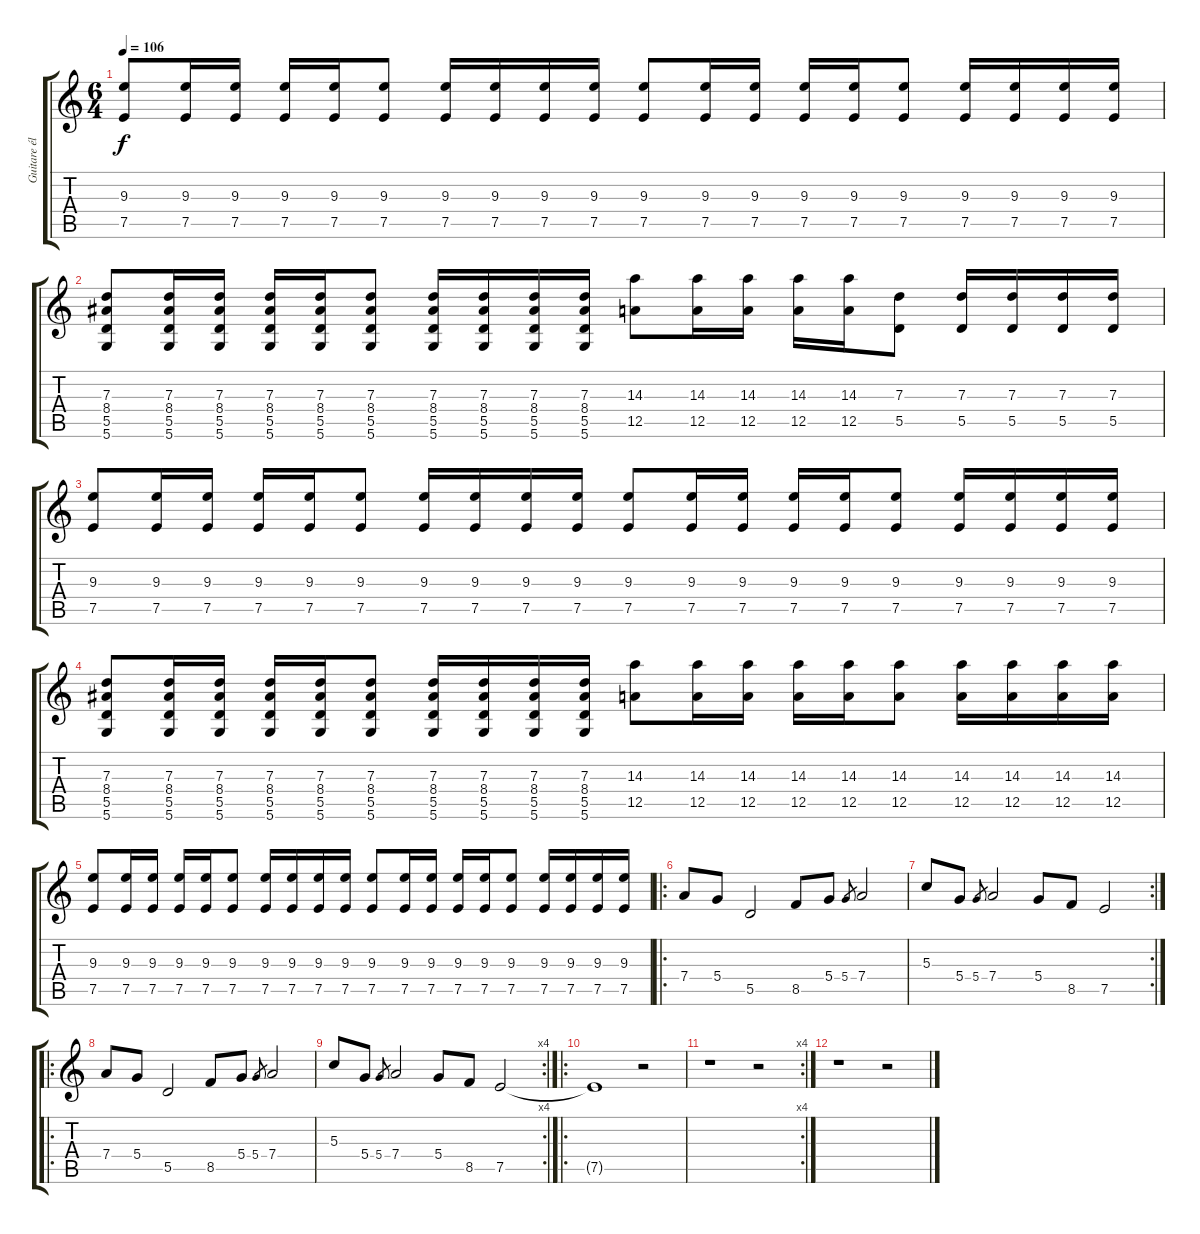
\track ("Guitare électrique 2" "Guitare él") {instrument distortionguitar}
\staff {score tabs}
\tuning (E4 B3 G3 D3 A2 D2) {hide}
\ts (6 4)
\tempo 106
\clef g2
\ks c
(9.3 7.5).8{dy f} (9.3 7.5).16 (9.3 7.5).16 (9.3 7.5).16 (9.3 7.5).16 (9.3 7.5).8 (9.3 7.5).16 (9.3 7.5).16 (9.3 7.5).16 (9.3 7.5).16 (9.3 7.5).8 (9.3 7.5).16 (9.3 7.5).16 (9.3 7.5).16 (9.3 7.5).16 (9.3 7.5).8 (9.3 7.5).16 (9.3 7.5).16 (9.3 7.5).16 (9.3 7.5).16 |
(7.3 8.4 5.5 5.6).8 (7.3 8.4 5.5 5.6).16 (7.3 8.4 5.5 5.6).16 (7.3 8.4 5.5 5.6).16 (7.3 8.4 5.5 5.6).16 (7.3 8.4 5.5 5.6).8 (7.3 8.4 5.5 5.6).16 (7.3 8.4 5.5 5.6).16 (7.3 8.4 5.5 5.6).16 (7.3 8.4 5.5 5.6).16 (14.3 12.5).8 (14.3 12.5).16 (14.3 12.5).16 (14.3 12.5).16 (14.3 12.5).16 (7.3 5.5).8 (7.3 5.5).16 (7.3 5.5).16 (7.3 5.5).16 (7.3 5.5).16 |
(9.3 7.5).8 (9.3 7.5).16 (9.3 7.5).16 (9.3 7.5).16 (9.3 7.5).16 (9.3 7.5).8 (9.3 7.5).16 (9.3 7.5).16 (9.3 7.5).16 (9.3 7.5).16 (9.3 7.5).8 (9.3 7.5).16 (9.3 7.5).16 (9.3 7.5).16 (9.3 7.5).16 (9.3 7.5).8 (9.3 7.5).16 (9.3 7.5).16 (9.3 7.5).16 (9.3 7.5).16 |
(7.3 8.4 5.5 5.6).8 (7.3 8.4 5.5 5.6).16 (7.3 8.4 5.5 5.6).16 (7.3 8.4 5.5 5.6).16 (7.3 8.4 5.5 5.6).16 (7.3 8.4 5.5 5.6).8 (7.3 8.4 5.5 5.6).16 (7.3 8.4 5.5 5.6).16 (7.3 8.4 5.5 5.6).16 (7.3 8.4 5.5 5.6).16 (14.3 12.5).8 (14.3 12.5).16 (14.3 12.5).16 (14.3 12.5).16 (14.3 12.5).16 (14.3 12.5).8 (14.3 12.5).16 (14.3 12.5).16 (14.3 12.5).16 (14.3 12.5).16 |
(9.3 7.5).8 (9.3 7.5).16 (9.3 7.5).16 (9.3 7.5).16 (9.3 7.5).16 (9.3 7.5).8 (9.3 7.5).16 (9.3 7.5).16 (9.3 7.5).16 (9.3 7.5).16 (9.3 7.5).8 (9.3 7.5).16 (9.3 7.5).16 (9.3 7.5).16 (9.3 7.5).16 (9.3 7.5).8 (9.3 7.5).16 (9.3 7.5).16 (9.3 7.5).16 (9.3 7.5).16 |
\ro
7.4.8{volume 16 balance 8} 5.4.8 5.5.2 8.5.8 5.4.8 5.4.8{gr} 7.4.2 |
\rc 2
5.3.8 5.4.8 5.4.8{gr} 7.4.2 5.4.8 8.5.8 7.5.2 |
\ro
7.4.8{balance 16} 5.4.8 5.5.2 8.5.8 5.4.8 5.4.8{gr} 7.4.2 |
\rc 4
5.3.8 5.4.8 5.4.8{gr} 7.4.2 5.4.8 8.5.8 7.5.2 |
\ro
7.5{t}.1 r.2 |
\rc 4
r.1 r.2 |
r.1 r.2
